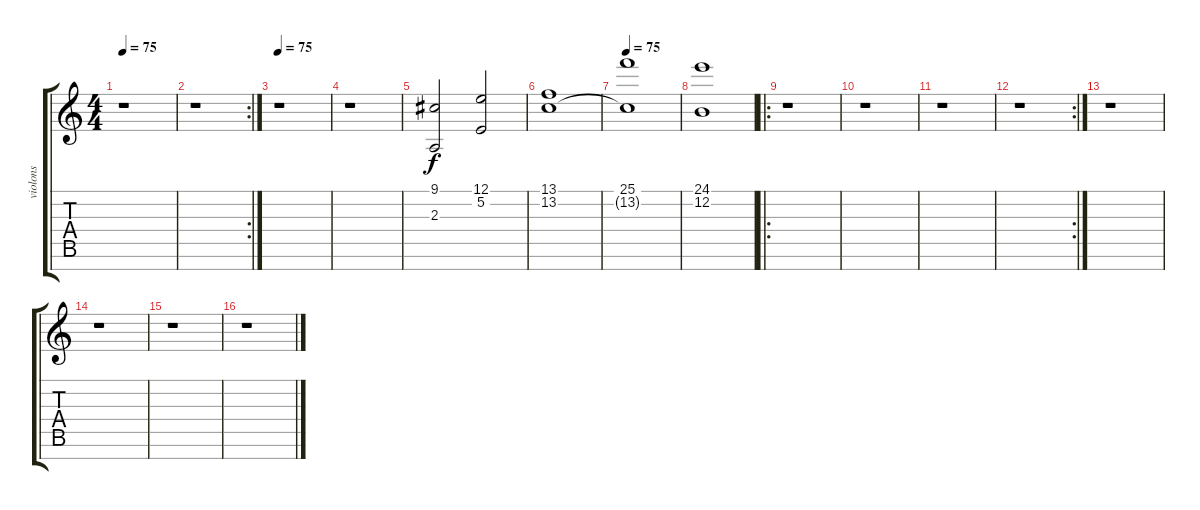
\track ("violons" "violons") {instrument tremolostrings}
\staff {score tabs}
\tuning (E4 B3 G3 D3 A2 E2 B1) {hide}
\ts (4 4)
\tempo 75
\clef g2
\ks c
r.1{dy fff} |
\rc 2
r.1 |
\tempo 75
r.1 |
r.1 |
(9.1 2.3).2{dy f} (12.1 5.2).2 |
(13.1 13.2).1 |
\tempo 75
(25.1 13.2{t}).1 |
(24.1 12.2).1 |
\ro
r.1 |
r.1 |
r.1 |
\rc 2
r.1 |
r.1 |
r.1 |
r.1 |
r.1
